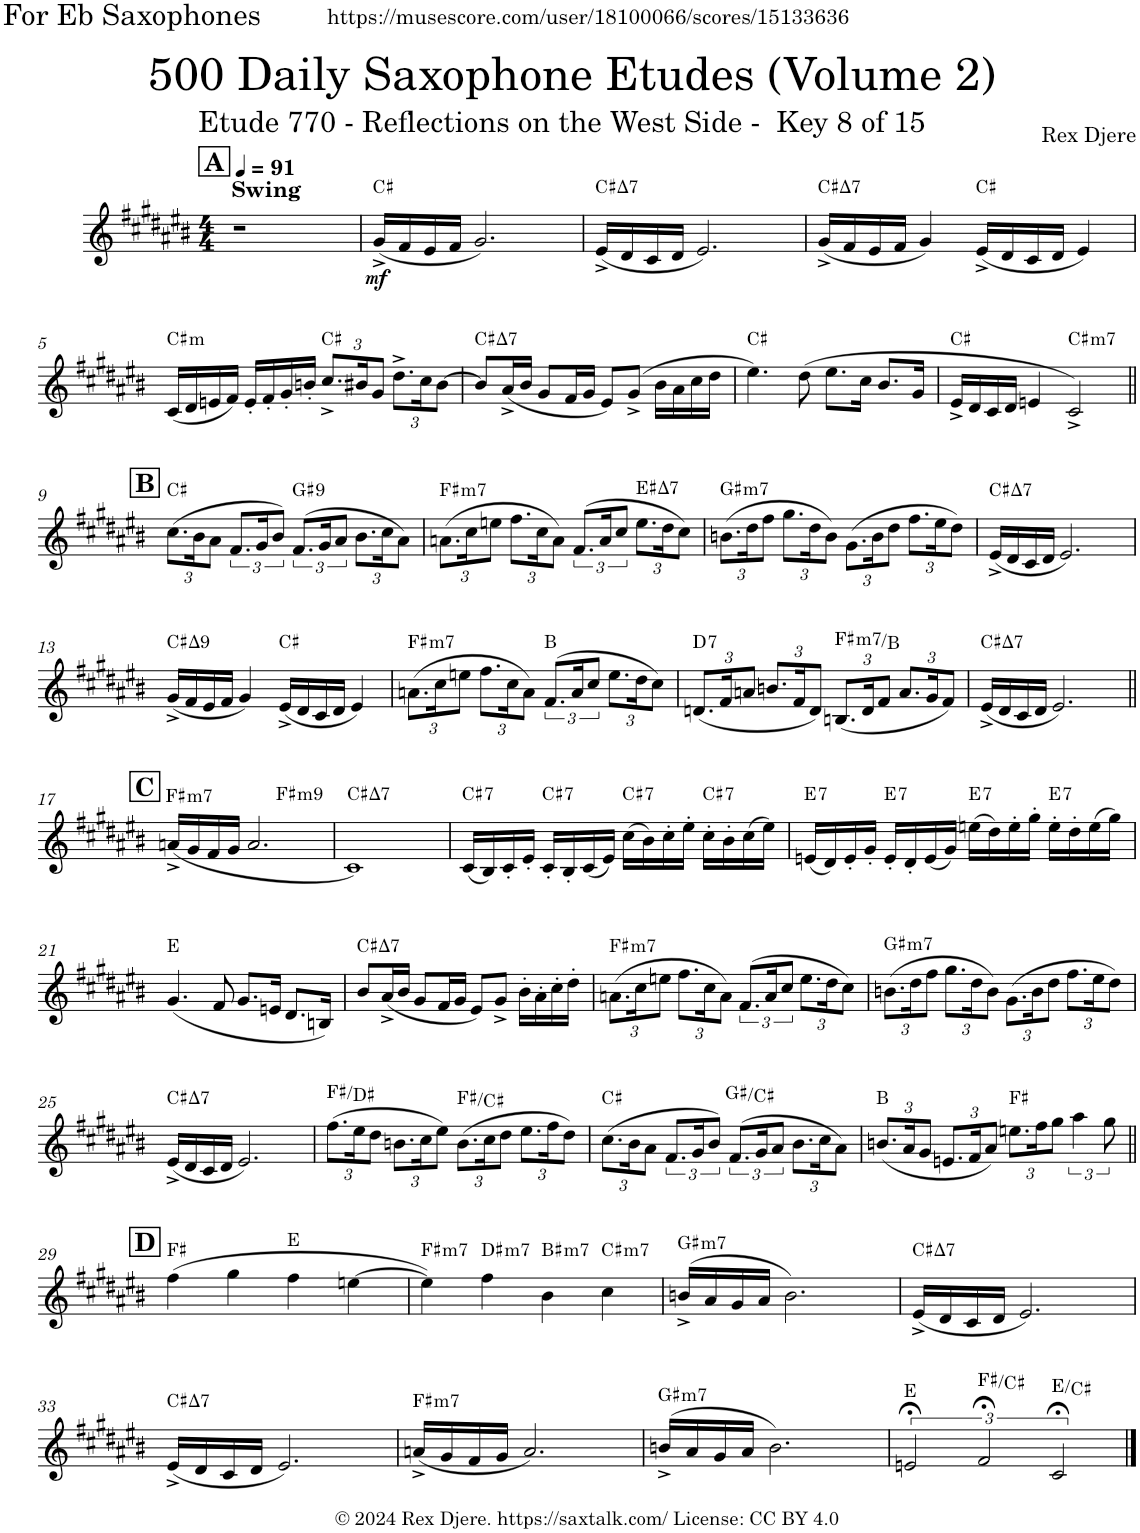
**kern	**dynam	**harte
*part1	*part1	*part1
*staff1	*staff1	*
*I"Alto Saxophone	*	*
*I'A. Sax.	*	*
*clefG2	*	*
*Trd5c9	*	*
*k[f#c#g#d#a#e#b#]	*	*
*M4/4	*	*
*MM91	*	*
!!LO:REH:place=s1:a:B:cj:fs=14:t=A
=1	=1	=1
!LO:TX:a:B:t=Swing	!	!
1r	.	.
=2	=2	=2
!	!LO:DY:b	!
(16g#^/LL	mf	C#:maj
16f#/	.	.
16e#/	.	.
16f#/JJ	.	.
2.g#/)	.	.
=3	=3	=3
!	!	!LO:H:kt=7
(16e#^/LL	.	C#:maj7
16d#/	.	.
16c#/	.	.
16d#/JJ	.	.
2.e#/)	.	.
=4	=4	=4
!	!	!LO:H:kt=7
(16g#^/LL	.	C#:maj7
16f#/	.	.
16e#/	.	.
16f#/JJ	.	.
4g#/)	.	.
(16e#^/LL	.	C#:maj
16d#/	.	.
16c#/	.	.
16d#/JJ	.	.
4e#/)	.	.
!!LO:LB:g=z
=5	=5	=5
!	!	!LO:H:kt=m
(16c#/LL	.	C#:min
16d#/	.	.
16en/	.	.
16f#/JJ)	.	.
16e'/LL	.	.
16f#'/	.	.
16g#'/	.	.
16bn'/JJ	.	.
*Xbrackettup	*	*
12.cc#^/L	.	C#:maj
24b#X/K	.	.
12g#/J	.	.
12.dd#^\L	.	.
24cc#\K	.	.
[12b#\J	.	.
=6	=6	=6
!	!	!LO:H:kt=7
8b#/L]	.	C#:maj7
(16a#^/L	.	.
16b#/JJ	.	.
8g#/L	.	.
16f#/L	.	.
16g#/JJ	.	.
8e#/L)	.	.
(8g#^/J	.	.
16b#\LL	.	.
16a#\	.	.
16cc#\	.	.
16dd#\JJ	.	.
=7	=7	=7
4.ee#\)	.	C#:maj
(8dd#\	.	.
8.ee#\L	.	.
16cc#\Jk	.	.
8.b#/L	.	.
16g#/Jk	.	.
=8	=8	=8
16e#^/LL	.	C#:maj
16d#/	.	.
16c#/	.	.
16d#/JJ	.	.
4en/	.	.
!	!	!LO:H:kt=m7
2c#^/)	.	C#:min7
!!LO:LB:g=z
!!LO:REH:place=s1:a:B:cj:fs=14:t=B
=9||	=9||	=9||
(12.cc#\L	.	C#:maj
24b#\K	.	.
12a#\J	.	.
*brackettup	*	*
12.f#/L	.	.
24g#/K	.	.
12b#/J)	.	.
!	!	!LO:H:kt=9
(12.f#/L	.	G#:9
24g#/K	.	.
12a#/J	.	.
*Xbrackettup	*	*
12.b#\L	.	.
24cc#\K	.	.
12a#\J)	.	.
=10	=10	=10
!	!	!LO:H:kt=m7
(12.an\L	.	F#:min7
24cc#\K	.	.
12een\J	.	.
12.ff#\L	.	.
24cc#\K	.	.
12a\J)	.	.
*brackettup	*	*
(12.f#/L	.	.
24a/K	.	.
12cc#/J	.	.
*Xbrackettup	*	*
!	!	!LO:H:kt=7
12.ee\L	.	E#:maj7
24dd#\K	.	.
12cc#\J)	.	.
=11	=11	=11
!	!	!LO:H:kt=m7
(12.bn\L	.	G#:min7
24dd#\K	.	.
12ff#\J	.	.
12.gg#\L	.	.
24dd#\K	.	.
12b\J)	.	.
(12.g#\L	.	.
24b\K	.	.
12dd#\J	.	.
12.ff#\L	.	.
24ee#\K	.	.
12dd#\J)	.	.
=12	=12	=12
!	!	!LO:H:kt=7
(16e#^/LL	.	C#:maj7
16d#/	.	.
16c#/	.	.
16d#/JJ	.	.
2.e#/)	.	.
!!LO:LB:g=z
=13	=13	=13
!	!	!LO:H:kt=9
(16g#^/LL	.	C#:maj9
16f#/	.	.
16e#/	.	.
16f#/JJ	.	.
4g#/)	.	.
(16e#^/LL	.	C#:maj
16d#/	.	.
16c#/	.	.
16d#/JJ	.	.
4e#/)	.	.
=14	=14	=14
!	!	!LO:H:kt=m7
(12.an\L	.	F#:min7
24cc#\K	.	.
12een\J	.	.
12.ff#\L	.	.
24cc#\K	.	.
12a\J)	.	.
*brackettup	*	*
(12.f#/L	.	B:maj
24a/K	.	.
12cc#/J	.	.
*Xbrackettup	*	*
12.ee\L	.	.
24dd#\K	.	.
12cc#\J)	.	.
=15	=15	=15
!	!	!LO:H:kt=7
(12.dn/L	.	D:7
24f#/K	.	.
12an/J	.	.
12.bn/L	.	.
24f#/K	.	.
12d/J)	.	.
!	!	!LO:H:kt=m7
(12.Bn/L	.	F#:min7/4
24d/K	.	.
12f#/J	.	.
12.a/L	.	.
24g#/K	.	.
12f#/J)	.	.
=16	=16	=16
!	!	!LO:H:kt=7
(16e#^/LL	.	C#:maj7
16d#/	.	.
16c#/	.	.
16d#/JJ	.	.
2.e#/)	.	.
!!LO:LB:g=z
!!LO:REH:place=s1:a:B:cj:fs=14:t=C
=17||	=17||	=17||
!	!	!LO:H:kt=m7
*^	*	*
(16an^/LL	2ryy	.	F#:min7
16g#/	.	.	.
16f#/	.	.	.
16g#/JJ	.	.	.
2.a/	.	.	.
!	!	!	!LO:H:kt=m9
.	2ryy	.	F#:min9
=18	=18	=18	=18
!	!	!	!LO:H:kt=7
*v	*v	*	*
1c#)	.	C#:maj7
=19	=19	=19
!	!	!LO:H:kt=7
(16c#/LL	.	C#:7
16B#/)	.	.
16c#'/	.	.
16e#'/JJ	.	.
!	!	!LO:H:kt=7
16c#'/LL	.	C#:7
16B#'/	.	.
(16c#/	.	.
16e#/JJ)	.	.
!	!	!LO:H:kt=7
(16cc#\LL	.	C#:7
16b#\)	.	.
16cc#'\	.	.
16ee#'\JJ	.	.
!	!	!LO:H:kt=7
16cc#'\LL	.	C#:7
16b#'\	.	.
(16cc#\	.	.
16ee#\JJ)	.	.
=20	=20	=20
!	!	!LO:H:kt=7
(16en/LL	.	E:7
16d#/)	.	.
16e'/	.	.
16g#'/JJ	.	.
!	!	!LO:H:kt=7
16e'/LL	.	E:7
16d#'/	.	.
(16e/	.	.
16g#/JJ)	.	.
!	!	!LO:H:kt=7
(16een\LL	.	E:7
16dd#\)	.	.
16ee'\	.	.
16gg#'\JJ	.	.
!	!	!LO:H:kt=7
16ee'\LL	.	E:7
16dd#'\	.	.
(16ee\	.	.
16gg#\JJ)	.	.
!!LO:LB:g=z
=21	=21	=21
(4.g#/	.	E:maj
8f#/	.	.
8.g#/L	.	.
16en/Jk	.	.
8.d#/L	.	.
16Bn/Jk)	.	.
=22	=22	=22
!	!	!LO:H:kt=7
8b#/L	.	C#:maj7
(16a#^/L	.	.
16b#/JJ	.	.
8g#/L	.	.
16f#/L	.	.
16g#/JJ	.	.
8e#/L)	.	.
8g#^/J	.	.
16b#'\LL	.	.
16a#'\	.	.
16cc#'\	.	.
16dd#'\JJ	.	.
=23	=23	=23
!	!	!LO:H:kt=m7
(12.an\L	.	F#:min7
24cc#\K	.	.
12een\J	.	.
12.ff#\L	.	.
24cc#\K	.	.
12a\J)	.	.
*brackettup	*	*
(12.f#/L	.	.
24a/K	.	.
12cc#/J	.	.
*Xbrackettup	*	*
12.ee\L	.	.
24dd#\K	.	.
12cc#\J)	.	.
=24	=24	=24
!	!	!LO:H:kt=m7
(12.bn\L	.	G#:min7
24dd#\K	.	.
12ff#\J	.	.
12.gg#\L	.	.
24dd#\K	.	.
12b\J)	.	.
(12.g#\L	.	.
24b\K	.	.
12dd#\J	.	.
12.ff#\L	.	.
24ee#\K	.	.
12dd#\J)	.	.
!!LO:LB:g=z
=25	=25	=25
!	!	!LO:H:kt=7
(16e#^/LL	.	C#:maj7
16d#/	.	.
16c#/	.	.
16d#/JJ	.	.
2.e#/)	.	.
=26	=26	=26
(12.ff#\L	.	F#:maj/6
24ee#\K	.	.
12dd#\J	.	.
12.bn\L	.	.
24cc#\K	.	.
12ee#\J)	.	.
(12.b\L	.	F#:maj/5
24cc#\K	.	.
12dd#\J	.	.
12.ee#\L	.	.
24ff#\K	.	.
12dd#\J)	.	.
=27	=27	=27
(12.cc#\L	.	C#:maj
24b#\K	.	.
12a#\J	.	.
*brackettup	*	*
12.f#/L	.	.
24g#/K	.	.
12b#/J)	.	.
(12.f#/L	.	G#:maj/4
24g#/K	.	.
12a#/J	.	.
*Xbrackettup	*	*
12.b#\L	.	.
24cc#\K	.	.
12a#\J)	.	.
=28	=28	=28
(12.bn/L	.	B:maj
24a#/K	.	.
12g#/J	.	.
12.en/L	.	.
24f#/K	.	.
12a#/J)	.	.
12.een\L	.	F#:maj
24ff#\K	.	.
12gg#\J	.	.
*brackettup	*	*
6aa#\	.	.
12gg#\	.	.
!!LO:LB:g=z
!!LO:REH:place=s1:a:B:cj:fs=14:t=D
=29||	=29||	=29||
(4ff#\	.	F#:maj
4gg#\	.	.
4ff#\	.	E:maj
[4een\	.	.
=30	=30	=30
!	!	!LO:H:kt=m7
4ee\])	.	F#:min7
!	!	!LO:H:kt=m7
4ff#\	.	D#:min7
!	!	!LO:H:kt=m7
4b#\	.	B#:min7
!	!	!LO:H:kt=m7
4cc#\	.	C#:min7
=31	=31	=31
!	!	!LO:H:kt=m7
(16bn^/LL	.	G#:min7
16a#/	.	.
16g#/	.	.
16a#/JJ	.	.
2.b\)	.	.
=32	=32	=32
!	!	!LO:H:kt=7
(16e#^/LL	.	C#:maj7
16d#/	.	.
16c#/	.	.
16d#/JJ	.	.
2.e#/)	.	.
!!LO:LB:g=z
=33	=33	=33
!	!	!LO:H:kt=7
(16e#^/LL	.	C#:maj7
16d#/	.	.
16c#/	.	.
16d#/JJ	.	.
2.e#/)	.	.
=34	=34	=34
!	!	!LO:H:kt=m7
(16an^/LL	.	F#:min7
16g#/	.	.
16f#/	.	.
16g#/JJ	.	.
2.a/)	.	.
=35	=35	=35
!	!	!LO:H:kt=m7
(16bn^/LL	.	G#:min7
16a#/	.	.
16g#/	.	.
16a#/JJ	.	.
2.b\)	.	.
=36	=36	=36
3en;</	.	E:maj
3f#;</	.	F#:maj/5
3c#;</	.	E:maj/6
==	==	==
*-	*-	*-
